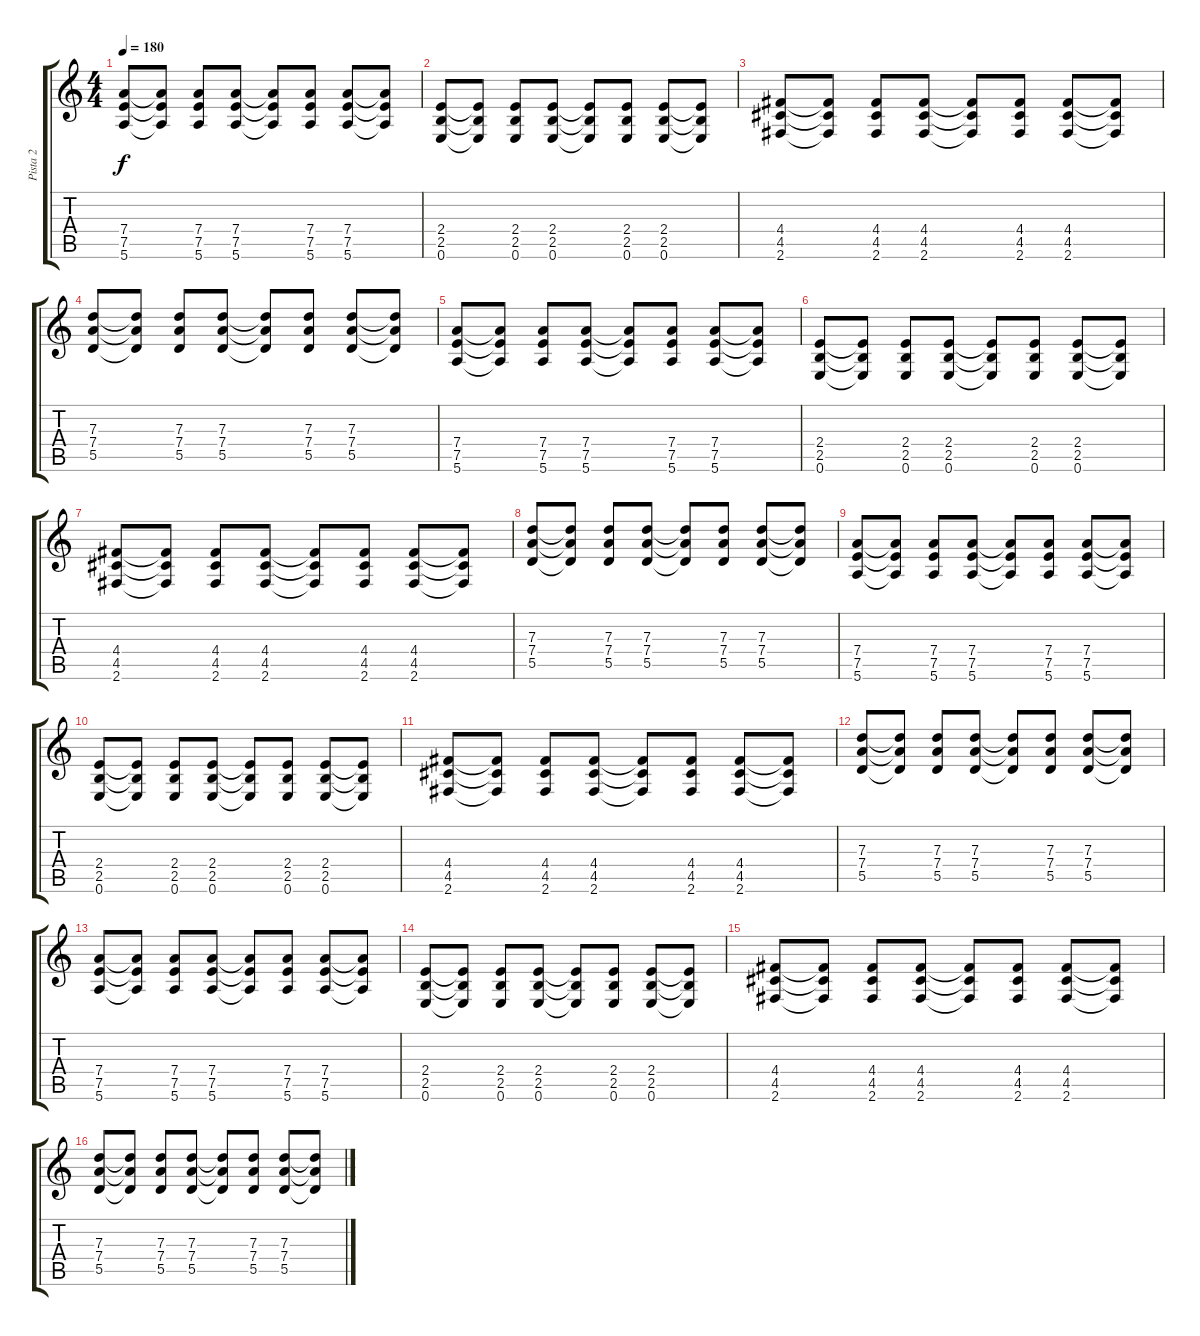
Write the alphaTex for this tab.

\track ("Pista 2" "Pista 2") {instrument distortionguitar}
\staff {score tabs}
\tuning (E4 B3 G3 D3 A2 E2) {hide}
\ts (4 4)
\tempo 180
\clef g2
\ks c
(7.4 7.5 5.6).8{dy f} (7.4{t} 7.5{t} 5.6{t}).8 (7.4 7.5 5.6).8 (7.4 7.5 5.6).8 (7.4{t} 7.5{t} 5.6{t}).8 (7.4 7.5 5.6).8 (7.4 7.5 5.6).8 (7.4{t} 7.5{t} 5.6{t}).8 |
(2.4 2.5 0.6).8 (2.4{t} 2.5{t} 0.6{t}).8 (2.4 2.5 0.6).8 (2.4 2.5 0.6).8 (2.4{t} 2.5{t} 0.6{t}).8 (2.4 2.5 0.6).8 (2.4 2.5 0.6).8 (2.4{t} 2.5{t} 0.6{t}).8 |
(4.4 4.5 2.6).8{instrument distortionguitar} (4.4{t} 4.5{t} 2.6{t}).8 (4.4 4.5 2.6).8 (4.4 4.5 2.6).8 (4.4{t} 4.5{t} 2.6{t}).8 (4.4 4.5 2.6).8 (4.4 4.5 2.6).8 (4.4{t} 4.5{t} 2.6{t}).8 |
(7.3 7.4 5.5).8 (7.3{t} 7.4{t} 5.5{t}).8 (7.3 7.4 5.5).8 (7.3 7.4 5.5).8 (7.3{t} 7.4{t} 5.5{t}).8 (7.3 7.4 5.5).8 (7.3 7.4 5.5).8 (7.3{t} 7.4{t} 5.5{t}).8 |
(7.4 7.5 5.6).8 (7.4{t} 7.5{t} 5.6{t}).8 (7.4 7.5 5.6).8 (7.4 7.5 5.6).8 (7.4{t} 7.5{t} 5.6{t}).8 (7.4 7.5 5.6).8 (7.4 7.5 5.6).8 (7.4{t} 7.5{t} 5.6{t}).8 |
(2.4 2.5 0.6).8 (2.4{t} 2.5{t} 0.6{t}).8 (2.4 2.5 0.6).8 (2.4 2.5 0.6).8 (2.4{t} 2.5{t} 0.6{t}).8 (2.4 2.5 0.6).8 (2.4 2.5 0.6).8 (2.4{t} 2.5{t} 0.6{t}).8 |
(4.4 4.5 2.6).8 (4.4{t} 4.5{t} 2.6{t}).8 (4.4 4.5 2.6).8 (4.4 4.5 2.6).8 (4.4{t} 4.5{t} 2.6{t}).8 (4.4 4.5 2.6).8 (4.4 4.5 2.6).8 (4.4{t} 4.5{t} 2.6{t}).8 |
(7.3 7.4 5.5).8 (7.3{t} 7.4{t} 5.5{t}).8 (7.3 7.4 5.5).8 (7.3 7.4 5.5).8 (7.3{t} 7.4{t} 5.5{t}).8 (7.3 7.4 5.5).8 (7.3 7.4 5.5).8 (7.3{t} 7.4{t} 5.5{t}).8 |
(7.4 7.5 5.6).8 (7.4{t} 7.5{t} 5.6{t}).8 (7.4 7.5 5.6).8 (7.4 7.5 5.6).8 (7.4{t} 7.5{t} 5.6{t}).8 (7.4 7.5 5.6).8 (7.4 7.5 5.6).8 (7.4{t} 7.5{t} 5.6{t}).8 |
(2.4 2.5 0.6).8 (2.4{t} 2.5{t} 0.6{t}).8 (2.4 2.5 0.6).8 (2.4 2.5 0.6).8 (2.4{t} 2.5{t} 0.6{t}).8 (2.4 2.5 0.6).8 (2.4 2.5 0.6).8 (2.4{t} 2.5{t} 0.6{t}).8 |
(4.4 4.5 2.6).8 (4.4{t} 4.5{t} 2.6{t}).8 (4.4 4.5 2.6).8 (4.4 4.5 2.6).8 (4.4{t} 4.5{t} 2.6{t}).8 (4.4 4.5 2.6).8 (4.4 4.5 2.6).8 (4.4{t} 4.5{t} 2.6{t}).8 |
(7.3 7.4 5.5).8 (7.3{t} 7.4{t} 5.5{t}).8 (7.3 7.4 5.5).8 (7.3 7.4 5.5).8 (7.3{t} 7.4{t} 5.5{t}).8 (7.3 7.4 5.5).8 (7.3 7.4 5.5).8 (7.3{t} 7.4{t} 5.5{t}).8 |
(7.4 7.5 5.6).8 (7.4{t} 7.5{t} 5.6{t}).8 (7.4 7.5 5.6).8 (7.4 7.5 5.6).8 (7.4{t} 7.5{t} 5.6{t}).8 (7.4 7.5 5.6).8 (7.4 7.5 5.6).8 (7.4{t} 7.5{t} 5.6{t}).8 |
(2.4 2.5 0.6).8 (2.4{t} 2.5{t} 0.6{t}).8 (2.4 2.5 0.6).8 (2.4 2.5 0.6).8 (2.4{t} 2.5{t} 0.6{t}).8 (2.4 2.5 0.6).8 (2.4 2.5 0.6).8 (2.4{t} 2.5{t} 0.6{t}).8 |
(4.4 4.5 2.6).8 (4.4{t} 4.5{t} 2.6{t}).8 (4.4 4.5 2.6).8 (4.4 4.5 2.6).8 (4.4{t} 4.5{t} 2.6{t}).8 (4.4 4.5 2.6).8 (4.4 4.5 2.6).8 (4.4{t} 4.5{t} 2.6{t}).8 |
(7.3 7.4 5.5).8 (7.3{t} 7.4{t} 5.5{t}).8 (7.3 7.4 5.5).8 (7.3 7.4 5.5).8 (7.3{t} 7.4{t} 5.5{t}).8 (7.3 7.4 5.5).8 (7.3 7.4 5.5).8 (7.3{t} 7.4{t} 5.5{t}).8
